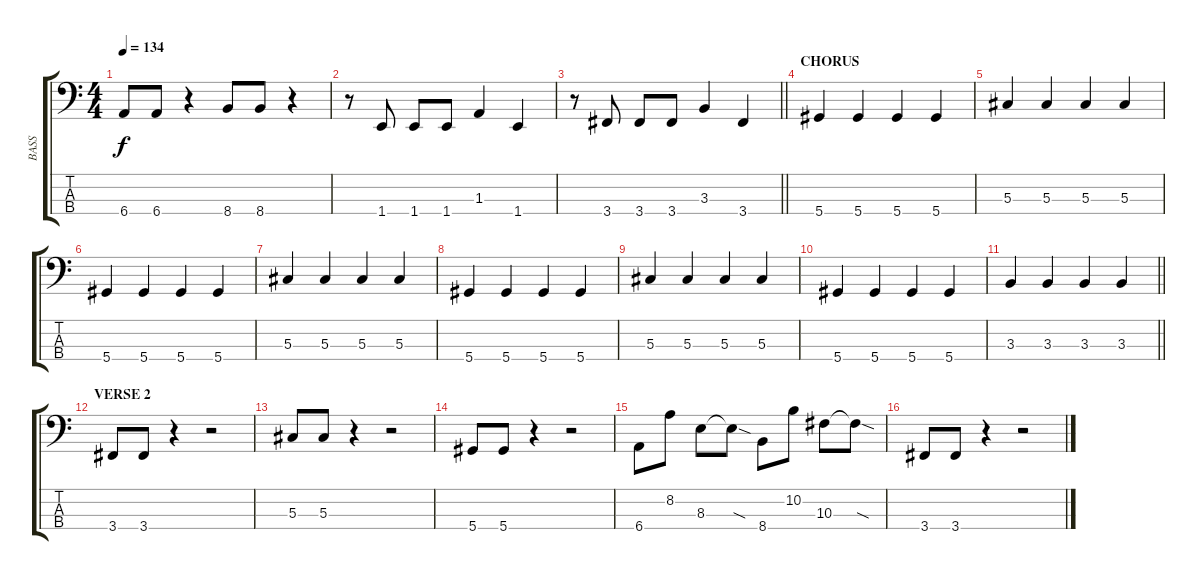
\track ("BASS" "BASS") {instrument electricbassfinger}
\staff {score tabs}
\tuning (Gb2 Db2 Ab1 Eb1) {hide}
\ts (4 4)
\tempo 134
\clef f4
\ks c
6.4.8{dy f} 6.4.8 r.4 8.4.8 8.4.8 r.4 |
r.8 1.4.8 1.4.8 1.4.8 1.3.4 1.4.4 |
\barLineRight lightlight
r.8 3.4.8 3.4.8 3.4.8 3.3.4 3.4.4 |
\section ("" "CHORUS")
5.4.4 5.4.4 5.4.4 5.4.4 |
5.3.4 5.3.4 5.3.4 5.3.4 |
5.4.4 5.4.4 5.4.4 5.4.4 |
5.3.4 5.3.4 5.3.4 5.3.4 |
5.4.4 5.4.4 5.4.4 5.4.4 |
5.3.4 5.3.4 5.3.4 5.3.4 |
5.4.4 5.4.4 5.4.4 5.4.4 |
\barLineRight lightlight
3.3.4 3.3.4 3.3.4 3.3.4 |
\section ("" "VERSE 2")
3.4.8 3.4.8 r.4 r.2 |
5.3.8 5.3.8 r.4 r.2 |
5.4.8 5.4.8 r.4 r.2 |
6.4.8 8.2.8 8.3.8 8.3{sod t}.8 8.4.8 10.2.8 10.3.8 10.3{sod t}.8 |
3.4.8 3.4.8 r.4 r.2
